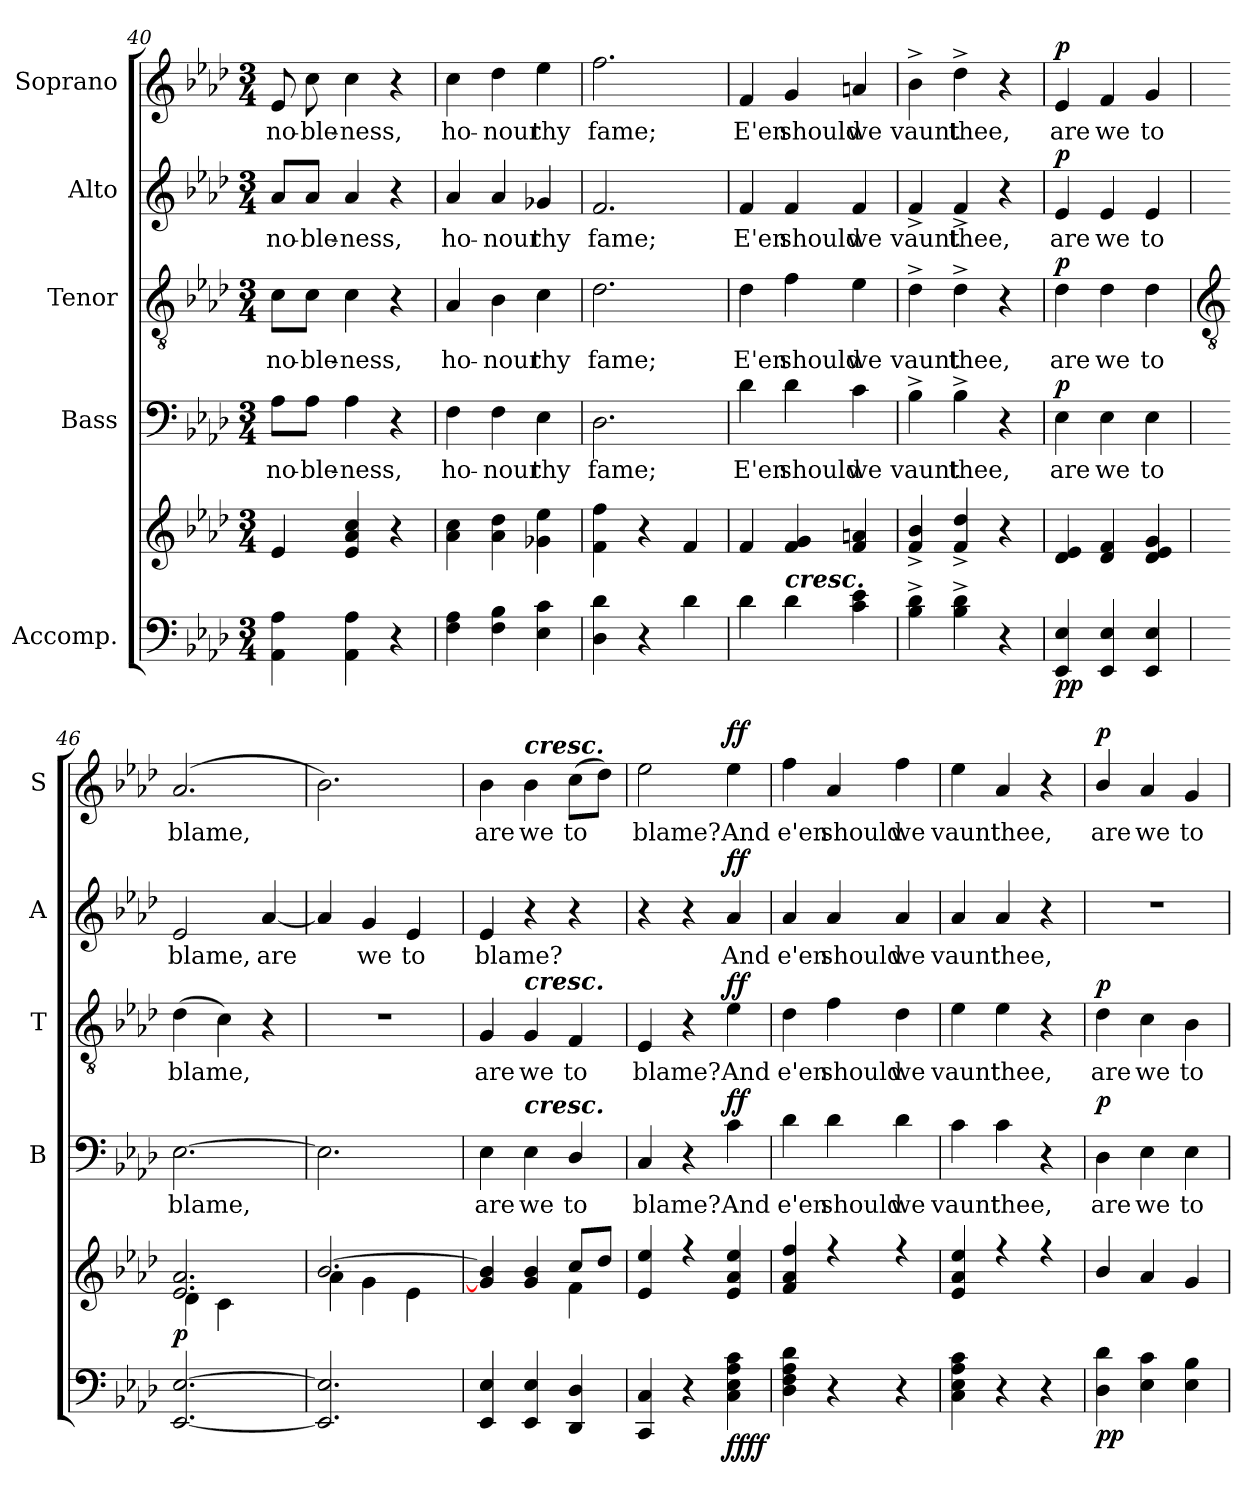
**kern	**kern	**dynam	**kern	**text	**dynam	**kern	**text	**dynam	**kern	**text	**dynam	**kern	**text	**dynam
*part5	*part5	*part5	*part4	*part4	*part4	*part3	*part3	*part3	*part2	*part2	*part2	*part1	*part1	*part1
*staff6	*staff5	*staff5/6	*staff4	*staff4	*staff4	*staff3	*staff3	*staff3	*staff2	*staff2	*staff2	*staff1	*staff1	*staff1
*I"Accomp.	*	*	*I"Bass	*	*	*I"Tenor	*	*	*I"Alto	*	*	*I"Soprano	*	*
*	*	*	*I'B	*	*	*I'T	*	*	*I'A	*	*	*I'S	*	*
*clefF4	*clefG2	*	*clefF4	*	*	*clefGv2	*	*	*clefG2	*	*	*clefG2	*	*
*k[b-e-a-d-]	*k[b-e-a-d-]	*	*k[b-e-a-d-]	*	*	*k[b-e-a-d-]	*	*	*k[b-e-a-d-]	*	*	*k[b-e-a-d-]	*	*
*A-:	*A-:	*	*A-:	*	*	*A-:	*	*	*A-:	*	*	*A-:	*	*
*M3/4	*M3/4	*	*M3/4	*	*	*M3/4	*	*	*M3/4	*	*	*M3/4	*	*
=40	=40	=40	=40	=40	=40	=40	=40	=40	=40	=40	=40	=40	=40	=40
!	!	!	!	!LO:LY:b	!	!	!LO:LY:b	!	!	!LO:LY:b	!	!	!LO:LY:b	!
4AA- 4A-	4e-	.	8A-\L	no-	.	8c\L	no-	.	8a-/L	no-	.	8e-	no-	.
!	!	!	!	!LO:LY:b	!	!	!LO:LY:b	!	!	!LO:LY:b	!	!	!LO:LY:b	!
.	.	.	8A-\J	-ble-	.	8c\J	-ble-	.	8a-/J	-ble-	.	8cc	-ble-	.
!	!	!	!	!LO:LY:b	!	!	!LO:LY:b	!	!	!LO:LY:b	!	!	!LO:LY:b	!
4AA- 4A-	4e- 4a- 4cc	.	4A-	-ness,	.	4c	-ness,	.	4a-	-ness,	.	4cc	-ness,	.
4r	4r	.	4r	.	.	4r	.	.	4r	.	.	4r	.	.
=41	=41	=41	=41	=41	=41	=41	=41	=41	=41	=41	=41	=41	=41	=41
!	!	!	!	!LO:LY:b	!	!	!LO:LY:b	!	!	!LO:LY:b	!	!	!LO:LY:b	!
4F 4A-	4a- 4cc	.	4F	ho-	.	4A-	ho-	.	4a-	ho-	.	4cc	ho-	.
!	!	!	!	!LO:LY:b	!	!	!LO:LY:b	!	!	!LO:LY:b	!	!	!LO:LY:b	!
4F 4B-	4a- 4dd-	.	4F	-nour	.	4B-	-nour	.	4a-	-nour	.	4dd-	-nour	.
!	!	!	!	!LO:LY:b	!	!	!LO:LY:b	!	!	!LO:LY:b	!	!	!LO:LY:b	!
4E- 4c	4g-X 4ee-	.	4E-	thy	.	4c	thy	.	4g-X	thy	.	4ee-	thy	.
=42	=42	=42	=42	=42	=42	=42	=42	=42	=42	=42	=42	=42	=42	=42
!	!	!	!	!LO:LY:b	!	!	!LO:LY:b	!	!	!LO:LY:b	!	!	!LO:LY:b	!
4D- 4d-	4f 4ff	.	2.D-	fame;	.	2.d-	fame;	.	2.f	fame;	.	2.ff	fame;	.
4r	4r	.	.	.	.	.	.	.	.	.	.	.	.	.
4d-	4f	.	.	.	.	.	.	.	.	.	.	.	.	.
=43	=43	=43	=43	=43	=43	=43	=43	=43	=43	=43	=43	=43	=43	=43
!	!	!	!	!LO:LY:b	!	!	!LO:LY:b	!	!	!LO:LY:b	!	!	!LO:LY:b	!
4d-	4f	.	4d-	E'en	.	4d-	E'en	.	4f	E'en	.	4f	E'en	.
!LO:TX:a:Bi:t=cresc.	!	!	!	!	!	!	!	!	!	!	!	!	!	!
!	!	!	!	!LO:LY:b	!	!	!LO:LY:b	!	!	!LO:LY:b	!	!	!LO:LY:b	!
4d-	4f 4g	.	4d-	should	.	4f	should	.	4f	should	.	4g	should	.
!	!	!	!	!LO:LY:b	!	!	!LO:LY:b	!	!	!LO:LY:b	!	!	!LO:LY:b	!
4c 4e-	4f 4an	.	4c	we	.	4e-	we	.	4f	we	.	4an	we	.
=44	=44	=44	=44	=44	=44	=44	=44	=44	=44	=44	=44	=44	=44	=44
!	!	!	!	!LO:LY:b	!	!	!LO:LY:b	!	!	!LO:LY:b	!	!	!LO:LY:b	!
4B-^ 4d-^	4f^ 4b-^	.	4B-^	vaunt	.	4d-^	vaunt	.	4f^	vaunt	.	4b-^	vaunt	.
!	!	!	!	!LO:LY:b	!	!	!LO:LY:b	!	!	!LO:LY:b	!	!	!LO:LY:b	!
4B-^ 4d-^	4f^ 4dd-^	.	4B-^	thee,	.	4d-^	thee,	.	4f^	thee,	.	4dd-^	thee,	.
4r	4r	.	4r	.	.	4r	.	.	4r	.	.	4r	.	.
=45	=45	=45	=45	=45	=45	=45	=45	=45	=45	=45	=45	=45	=45	=45
!	!	!LO:DY:b=2	!	!LO:LY:b	!	!	!LO:LY:b	!	!	!LO:LY:b	!	!	!LO:LY:b	!
!	!	!LO:DY:n=1:b	!	!	!LO:DY:b	!	!	!LO:DY:b	!	!	!LO:DY:b	!	!	!LO:DY:b
4EE- 4E-	4d- 4e-	p p	4E-	are	p	4d-	are	p	4e-	are	p	4e-	are	p
!	!	!	!	!LO:LY:b	!	!	!LO:LY:b	!	!	!LO:LY:b	!	!	!LO:LY:b	!
4EE- 4E-	4d- 4f	.	4E-	we	.	4d-	we	.	4e-	we	.	4f	we	.
!	!	!	!	!LO:LY:b	!	!	!LO:LY:b	!	!	!LO:LY:b	!	!	!LO:LY:b	!
4EE- 4E-	4d- 4e- 4g	.	4E-	to	.	4d-	to	.	4e-	to	.	4g	to	.
!!LO:LB:g=z
=46	=46	=46	=46	=46	=46	=46	=46	=46	=46	=46	=46	=46	=46	=46
*	*	*	*	*	*	*clefGv2	*	*	*	*	*	*	*	*
*	*^	*	*	*	*	*	*	*	*	*	*	*	*	*
!	!	!	!LO:DY:b	!	!LO:LY:b	!	!	!LO:LY:b	!	!	!LO:LY:b	!	!	!LO:LY:b	!
[2.EE- [2.E-	2.e- 2.a-	4d-\	p	[2.E-	blame,	.	(>4d-	blame,	.	2e-	blame,	.	(<2.a-	blame,	.
.	.	4c\	.	.	.	.	4c)	.	.	.	.	.	.	.	.
!	!	!	!	!	!	!	!	!	!	!	!LO:LY:b	!	!	!	!
.	.	4ryy	.	.	.	.	4r	.	.	[4a-	are	.	.	.	.
=47	=47	=47	=47	=47	=47	=47	=47	=47	=47	=47	=47	=47	=47	=47	=47
!	!	!	!	!	!	!	!LO:N:vis=1	!	!	!	!	!	!	!	!
2.EE-] 2.E-]	[2.b-/	4a-\	.	2.E-]	.	.	2.r	.	.	4a-]	.	.	2.b-)	.	.
!	!	!	!	!	!	!	!	!	!	!	!LO:LY:b	!	!	!	!
.	.	4g\	.	.	.	.	.	.	.	4g	we	.	.	.	.
!	!	!	!	!	!	!	!	!	!	!	!LO:LY:b	!	!	!	!
.	.	4e-\	.	.	.	.	.	.	.	4e-	to	.	.	.	.
=48	=48	=48	=48	=48	=48	=48	=48	=48	=48	=48	=48	=48	=48	=48	=48
!	!	!	!	!	!LO:LY:b	!	!	!LO:LY:b	!	!	!LO:LY:b	!	!	!LO:LY:b	!
4EE- 4E-	4g/] 4b-/]	2ryy	.	4E-	are	.	4G	are	.	4e-	blame?	.	4b-	are	.
!	!	!	!	!	!	!	!	!	!	!	!	!	!LO:TX:a:Bi:t=cresc.	!	!
!	!	!	!	!	!	!	!LO:TX:a:Bi:t=cresc.	!	!	!	!	!	!	!	!
!	!	!	!	!LO:TX:a:Bi:t=cresc.	!	!	!	!	!	!	!	!	!	!	!
!	!	!	!	!	!LO:LY:b	!	!	!LO:LY:b	!	!	!	!	!	!LO:LY:b	!
4EE- 4E-	4g 4b-	.	.	4E-	we	.	4G	we	.	4r	.	.	4b-	we	.
!	!	!	!	!	!LO:LY:b	!	!	!LO:LY:b	!	!	!	!	!	!LO:LY:b	!
4DD-/ 4D-/	8cc/L	4f\	.	4D-/	to	.	4F	to	.	4r	.	.	(>8ccL	to	.
.	8dd-/J	.	.	.	.	.	.	.	.	.	.	.	8dd-J)	.	.
=49	=49	=49	=49	=49	=49	=49	=49	=49	=49	=49	=49	=49	=49	=49	=49
!	!	!LO:N:vis=1	!	!	!LO:LY:b	!	!	!LO:LY:b	!	!	!	!	!	!LO:LY:b	!
4CC 4C	4e- 4ee-	2.ryy	.	4C	blame?	.	4E-	blame?	.	4r	.	.	2ee-	blame?	.
4r	4r	.	.	4r	.	.	4r	.	.	4r	.	.	.	.	.
!	!	!	!LO:DY:b=2	!	!LO:LY:b	!	!	!LO:LY:b	!	!	!LO:LY:b	!	!	!LO:LY:b	!
!	!	!	!LO:DY:n=1:b	!	!	!LO:DY:b	!	!	!LO:DY:b	!	!	!LO:DY:b	!	!	!LO:DY:b
4C 4E- 4A- 4c	4e- 4a- 4ee-	.	ff ff	4c	And	ff	4e-	And	ff	4a-	And	ff	4ee-	And	ff
=50	=50	=50	=50	=50	=50	=50	=50	=50	=50	=50	=50	=50	=50	=50	=50
!	!	!LO:N:vis=1	!	!	!LO:LY:b	!	!	!LO:LY:b	!	!	!LO:LY:b	!	!	!LO:LY:b	!
4D- 4F 4A- 4d-	4f 4a- 4ff	2.ryy	.	4d-	e'en	.	4d-	e'en	.	4a-	e'en	.	4ff	e'en	.
!	!	!	!	!	!LO:LY:b	!	!	!LO:LY:b	!	!	!LO:LY:b	!	!	!LO:LY:b	!
4r	4r	.	.	4d-	should	.	4f	should	.	4a-	should	.	4a-	should	.
!	!	!	!	!	!LO:LY:b	!	!	!LO:LY:b	!	!	!LO:LY:b	!	!	!LO:LY:b	!
4r	4r	.	.	4d-	we	.	4d-	we	.	4a-	we	.	4ff	we	.
=51	=51	=51	=51	=51	=51	=51	=51	=51	=51	=51	=51	=51	=51	=51	=51
!	!	!LO:N:vis=1	!	!	!LO:LY:b	!	!	!LO:LY:b	!	!	!LO:LY:b	!	!	!LO:LY:b	!
4C 4E- 4A- 4c	4e- 4a- 4ee-	2.ryy	.	4c	vaunt	.	4e-	vaunt	.	4a-	vaunt	.	4ee-	vaunt	.
!	!	!	!	!	!LO:LY:b	!	!	!LO:LY:b	!	!	!LO:LY:b	!	!	!LO:LY:b	!
4r	4r	.	.	4c	thee,	.	4e-	thee,	.	4a-	thee,	.	4a-	thee,	.
4r	4r	.	.	4r	.	.	4r	.	.	4r	.	.	4r	.	.
=52	=52	=52	=52	=52	=52	=52	=52	=52	=52	=52	=52	=52	=52	=52	=52
!	!	!LO:N:vis=1	!LO:DY:b=2	!	!LO:LY:b	!	!	!LO:LY:b	!	!LO:N:vis=1	!	!	!	!LO:LY:b	!
!	!	!	!LO:DY:n=1:b	!	!	!LO:DY:b	!	!	!LO:DY:b	!	!	!	!	!	!LO:DY:b
4D- 4d-	4b-/	2.ryy	p p	4D-	are	p	4d-	are	p	2.r	.	.	4b-/	are	p
!	!	!	!	!	!LO:LY:b	!	!	!LO:LY:b	!	!	!	!	!	!LO:LY:b	!
4E- 4c	4a-	.	.	4E-	we	.	4c	we	.	.	.	.	4a-	we	.
!	!	!	!	!	!LO:LY:b	!	!	!LO:LY:b	!	!	!	!	!	!LO:LY:b	!
4E- 4B-	4g	.	.	4E-	to	.	4B-	to	.	.	.	.	4g	to	.
*	*v	*v	*	*	*	*	*	*	*	*	*	*	*	*	*
=	=	=	=	=	=	=	=	=	=	=	=	=	=	=
*-	*-	*-	*-	*-	*-	*-	*-	*-	*-	*-	*-	*-	*-	*-
